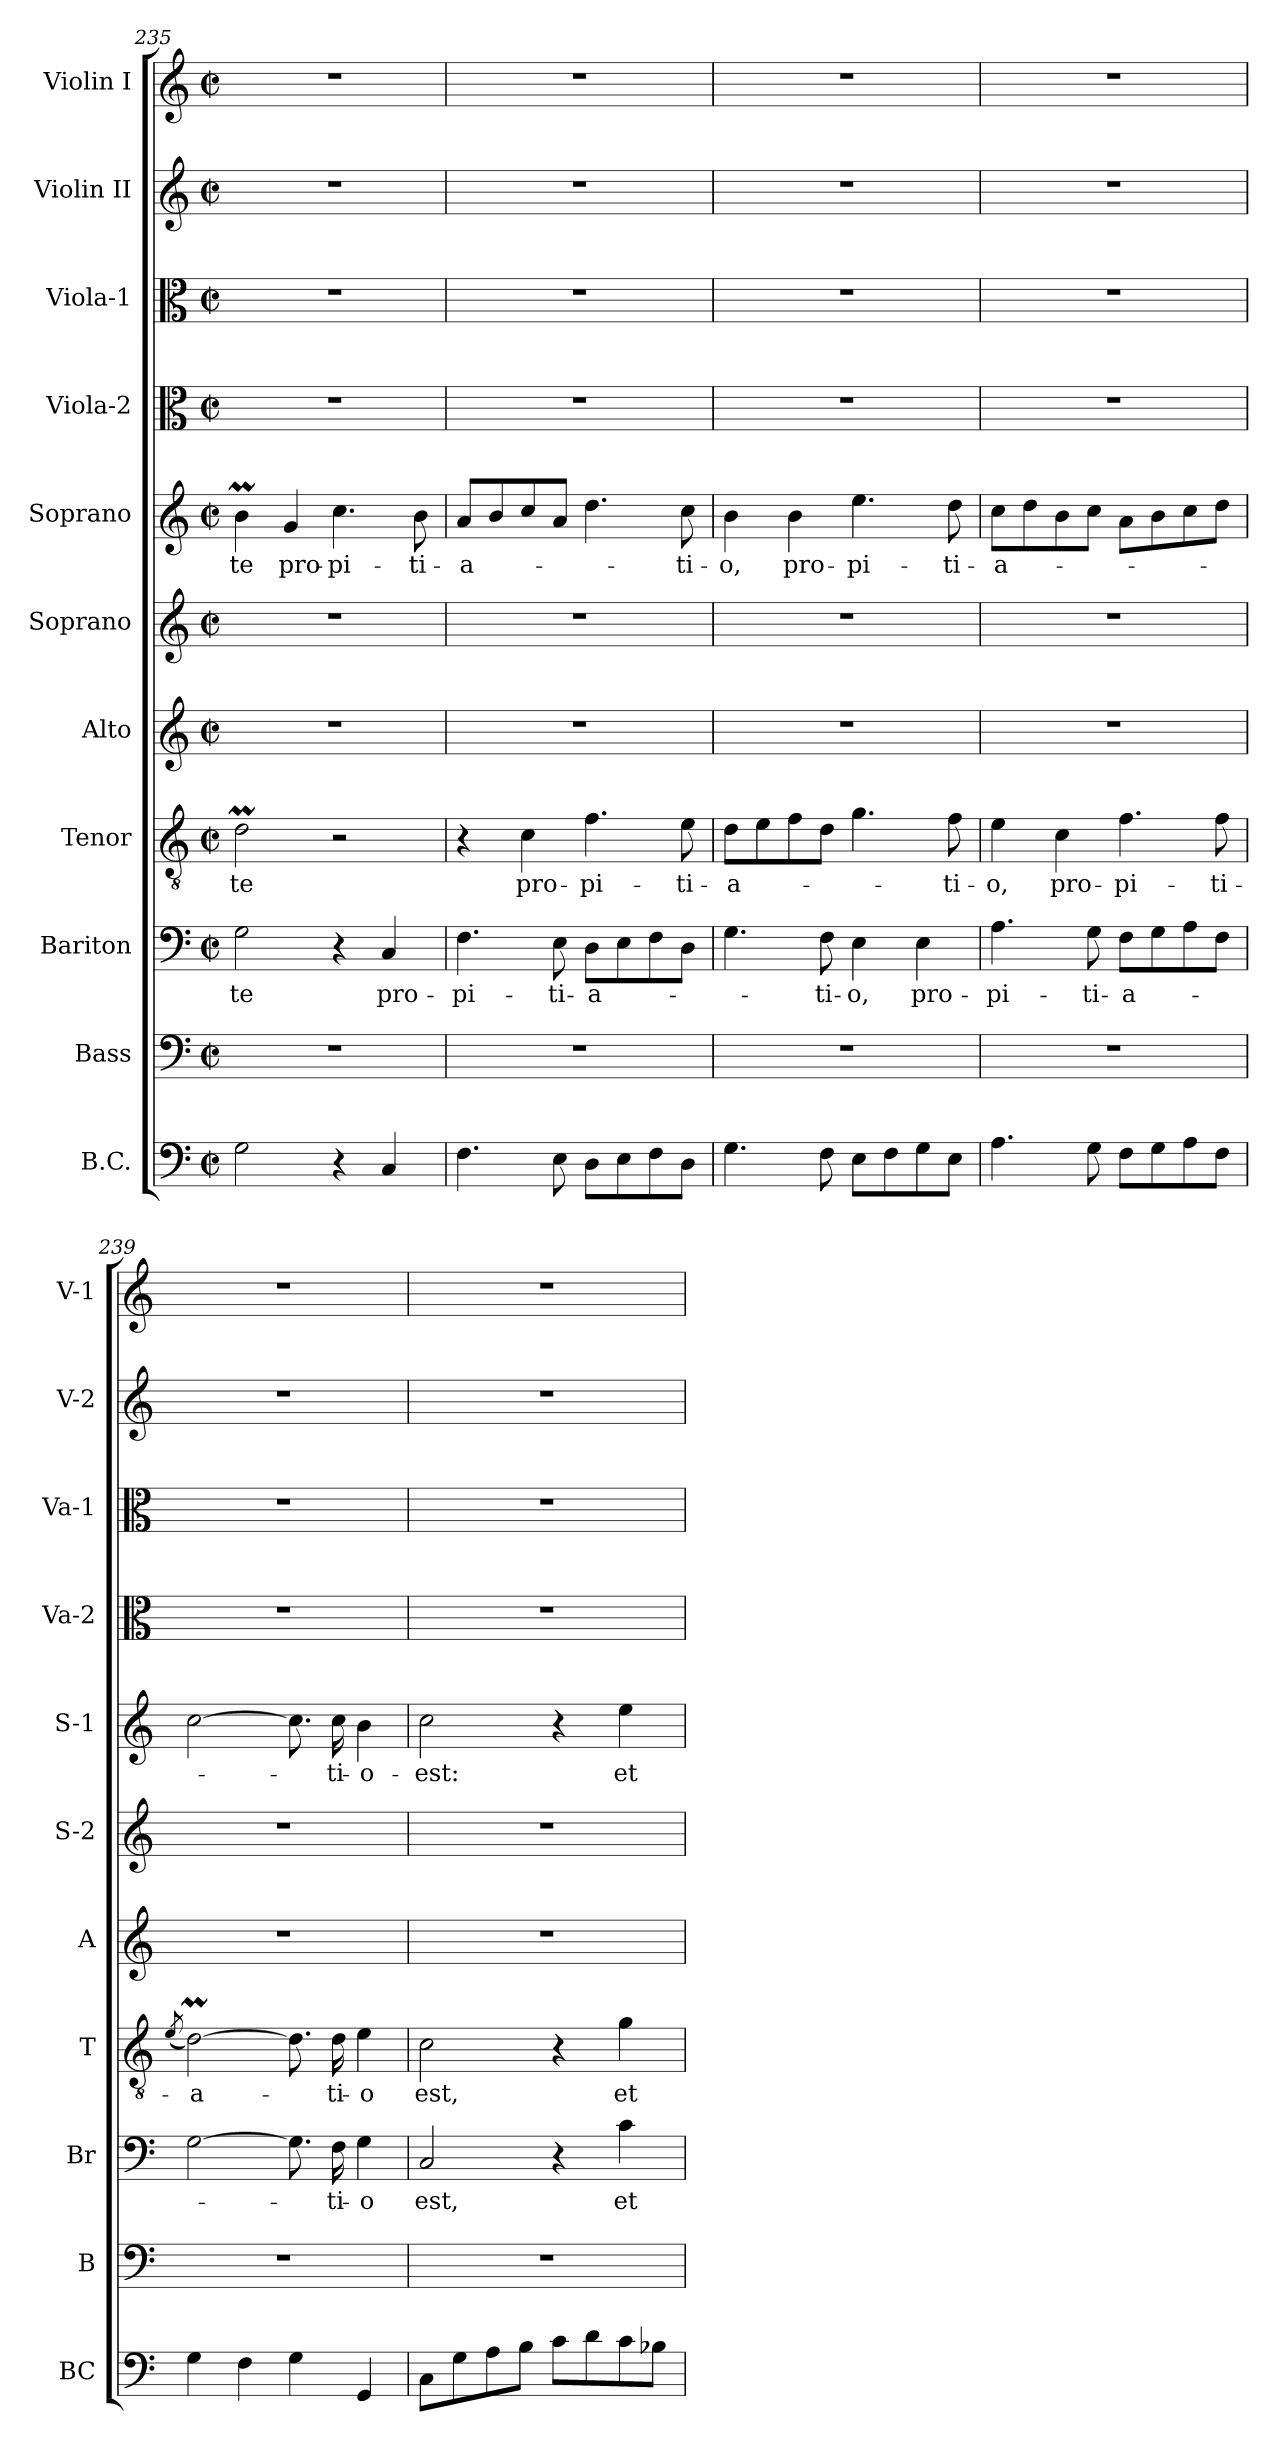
**kern	**kern	**kern	**text	**kern	**text	**kern	**kern	**kern	**text	**kern	**kern	**kern	**kern
*part11	*part10	*part9	*part9	*part8	*part8	*part7	*part6	*part5	*part5	*part4	*part3	*part2	*part1
*staff11	*staff10	*staff9	*staff9	*staff8	*staff8	*staff7	*staff6	*staff5	*staff5	*staff4	*staff3	*staff2	*staff1
*I"B.C.	*I"Bass	*I"Bariton	*	*I"Tenor	*	*I"Alto	*I"Soprano	*I"Soprano	*	*I"Viola-2	*I"Viola-1	*I"Violin II	*I"Violin I
*I'BC	*I'B	*I'Br	*	*I'T	*	*I'A	*I'S-2	*I'S-1	*	*I'Va-2	*I'Va-1	*I'V-2	*I'V-1
*clefF4	*clefF4	*clefF4	*	*clefGv2	*	*clefG2	*clefG2	*clefG2	*	*clefC3	*clefC3	*clefG2	*clefG2
*k[]	*k[]	*k[]	*	*k[]	*	*k[]	*k[]	*k[]	*	*k[]	*k[]	*k[]	*k[]
*C:	*C:	*C:	*	*C:	*	*C:	*C:	*C:	*	*C:	*C:	*C:	*C:
*M2/2	*M2/2	*M2/2	*	*M2/2	*	*M2/2	*M2/2	*M2/2	*	*M2/2	*M2/2	*M2/2	*M2/2
*met(c|)	*met(c|)	*met(c|)	*	*met(c|)	*	*met(c|)	*met(c|)	*met(c|)	*	*met(c|)	*met(c|)	*met(c|)	*met(c|)
=235	=235	=235	=235	=235	=235	=235	=235	=235	=235	=235	=235	=235	=235
!	!	!	!LO:LY:b	!	!LO:LY:b	!	!	!	!LO:LY:b	!	!	!	!
2G\	1r	2G\	-te	2dM\	-te	1r	1r	4bm\	te	1r	1r	1r	1r
!	!	!	!	!	!	!	!	!	!LO:LY:b	!	!	!	!
.	.	.	.	.	.	.	.	4g/	pro-	.	.	.	.
!	!	!	!	!	!	!	!	!	!LO:LY:b	!	!	!	!
4r	.	4r	.	2r	.	.	.	4.cc\	-pi-	.	.	.	.
!	!	!	!LO:LY:b	!	!	!	!	!	!	!	!	!	!
4C/	.	4C/	pro-	.	.	.	.	.	.	.	.	.	.
!	!	!	!	!	!	!	!	!	!LO:LY:b	!	!	!	!
.	.	.	.	.	.	.	.	8b\	-ti-	.	.	.	.
=236	=236	=236	=236	=236	=236	=236	=236	=236	=236	=236	=236	=236	=236
!	!	!	!LO:LY:b	!	!	!	!	!	!LO:LY:b	!	!	!	!
4.F\	1r	4.F\	-pi-	4r	.	1r	1r	8a/L	-a-	1r	1r	1r	1r
.	.	.	.	.	.	.	.	8b/	.	.	.	.	.
!	!	!	!	!	!LO:LY:b	!	!	!	!	!	!	!	!
.	.	.	.	4c\	pro-	.	.	8cc/	.	.	.	.	.
!	!	!	!LO:LY:b	!	!	!	!	!	!	!	!	!	!
8E\	.	8E\	-ti-	.	.	.	.	8a/J	.	.	.	.	.
!	!	!	!LO:LY:b	!	!LO:LY:b	!	!	!	!	!	!	!	!
8D\L	.	8D\L	-a-	4.f\	-pi-	.	.	4.dd\	.	.	.	.	.
8E\	.	8E\	.	.	.	.	.	.	.	.	.	.	.
8F\	.	8F\	.	.	.	.	.	.	.	.	.	.	.
!	!	!	!	!	!LO:LY:b	!	!	!	!LO:LY:b	!	!	!	!
8D\J	.	8D\J	.	8e\	-ti-	.	.	8cc\	-ti-	.	.	.	.
=237	=237	=237	=237	=237	=237	=237	=237	=237	=237	=237	=237	=237	=237
!	!	!	!	!	!LO:LY:b	!	!	!	!LO:LY:b	!	!	!	!
4.G\	1r	4.G\	.	8d\L	-a-	1r	1r	4b\	-o,	1r	1r	1r	1r
.	.	.	.	8e\	.	.	.	.	.	.	.	.	.
!	!	!	!	!	!	!	!	!	!LO:LY:b	!	!	!	!
.	.	.	.	8f\	.	.	.	4b\	pro-	.	.	.	.
!	!	!	!LO:LY:b	!	!	!	!	!	!	!	!	!	!
8F\	.	8F\	-ti-	8d\J	.	.	.	.	.	.	.	.	.
!	!	!	!LO:LY:b	!	!	!	!	!	!LO:LY:b	!	!	!	!
8E\L	.	4E\	-o,	4.g\	.	.	.	4.ee\	-pi-	.	.	.	.
8F\	.	.	.	.	.	.	.	.	.	.	.	.	.
!	!	!	!LO:LY:b	!	!	!	!	!	!	!	!	!	!
8G\	.	4E\	pro-	.	.	.	.	.	.	.	.	.	.
!	!	!	!	!	!LO:LY:b	!	!	!	!LO:LY:b	!	!	!	!
8E\J	.	.	.	8f\	-ti-	.	.	8dd\	-ti-	.	.	.	.
=238	=238	=238	=238	=238	=238	=238	=238	=238	=238	=238	=238	=238	=238
!	!	!	!LO:LY:b	!	!LO:LY:b	!	!	!	!LO:LY:b	!	!	!	!
4.A\	1r	4.A\	-pi-	4e\	-o,	1r	1r	8cc\L	-a-	1r	1r	1r	1r
.	.	.	.	.	.	.	.	8dd\	.	.	.	.	.
!	!	!	!	!	!LO:LY:b	!	!	!	!	!	!	!	!
.	.	.	.	4c\	pro-	.	.	8b\	.	.	.	.	.
!	!	!	!LO:LY:b	!	!	!	!	!	!	!	!	!	!
8G\	.	8G\	-ti-	.	.	.	.	8cc\J	.	.	.	.	.
!	!	!	!LO:LY:b	!	!LO:LY:b	!	!	!	!	!	!	!	!
8F\L	.	8F\L	-a-	4.f\	-pi-	.	.	8a\L	.	.	.	.	.
8G\	.	8G\	.	.	.	.	.	8b\	.	.	.	.	.
8A\	.	8A\	.	.	.	.	.	8cc\	.	.	.	.	.
!	!	!	!	!	!LO:LY:b	!	!	!	!	!	!	!	!
8F\J	.	8F\J	.	8f\	-ti-	.	.	8dd\J	.	.	.	.	.
!!LO:PB:g=z
=239	=239	=239	=239	=239	=239	=239	=239	=239	=239	=239	=239	=239	=239
.	.	.	.	(<8qe/	.	.	.	.	.	.	.	.	.
!	!	!	!	!	!LO:LY:b	!	!	!	!	!	!	!	!
4G\	1r	[2G\	.	[2dM\)	-a-	1r	1r	[2cc\	.	1r	1r	1r	1r
4F\	.	.	.	.	.	.	.	.	.	.	.	.	.
4G\	.	8.G\]	.	8.d\]	.	.	.	8.cc\]	.	.	.	.	.
!	!	!	!LO:LY:b	!	!LO:LY:b	!	!	!	!LO:LY:b	!	!	!	!
.	.	16F\	-ti-	16d\	-ti-	.	.	16cc\	-ti-	.	.	.	.
!	!	!	!LO:LY:b	!	!LO:LY:b	!	!	!	!LO:LY:b	!	!	!	!
4GG/	.	4G\	-o	4e\	-o	.	.	4b\	-o-	.	.	.	.
=240	=240	=240	=240	=240	=240	=240	=240	=240	=240	=240	=240	=240	=240
!	!	!	!LO:LY:b	!	!LO:LY:b	!	!	!	!LO:LY:b	!	!	!	!
8C\L	1r	2C/	est,	2c\	est,	1r	1r	2cc\	-est:	1r	1r	1r	1r
8G\	.	.	.	.	.	.	.	.	.	.	.	.	.
8A\	.	.	.	.	.	.	.	.	.	.	.	.	.
8B\J	.	.	.	.	.	.	.	.	.	.	.	.	.
8c\L	.	4r	.	4r	.	.	.	4r	.	.	.	.	.
8d\	.	.	.	.	.	.	.	.	.	.	.	.	.
!	!	!	!LO:LY:b	!	!LO:LY:b	!	!	!	!LO:LY:b	!	!	!	!
8c\	.	4c\	et	4g\	et	.	.	4ee\	et	.	.	.	.
8B-X\J	.	.	.	.	.	.	.	.	.	.	.	.	.
=	=	=	=	=	=	=	=	=	=	=	=	=	=
*-	*-	*-	*-	*-	*-	*-	*-	*-	*-	*-	*-	*-	*-
